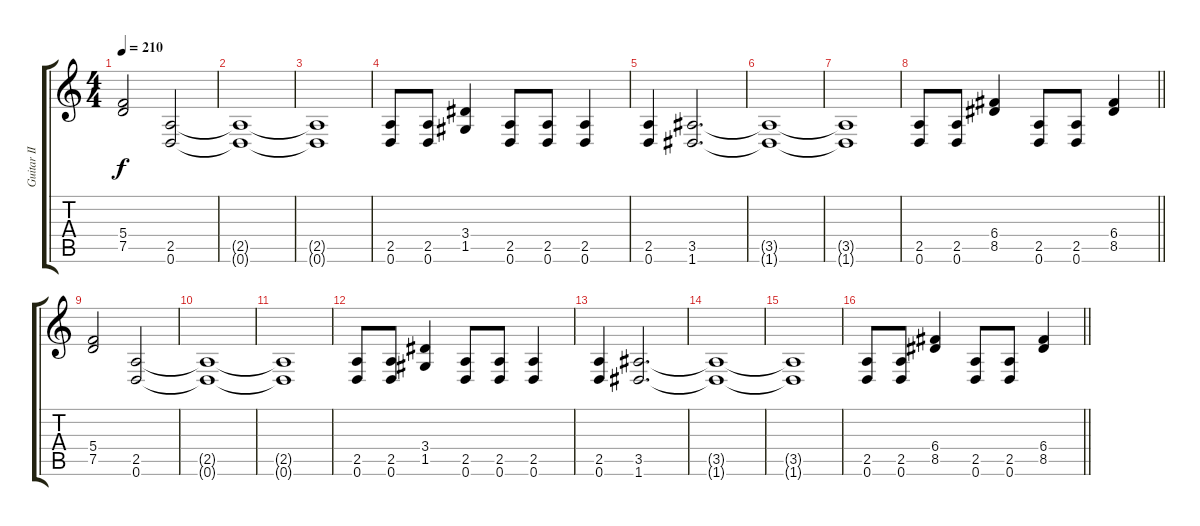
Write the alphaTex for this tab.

\track ("Guitar II" "Guitar II") {instrument distortionguitar}
\staff {score tabs}
\tuning (D4 A3 F3 C3 G2 D2) {hide}
\ts (4 4)
\tempo 210
\clef g2
\ks c
(5.4 7.5).2{dy f} (2.5 0.6).2 |
(2.5{t} 0.6{t}).1 |
(2.5{t} 0.6{t}).1 |
(2.5 0.6).8 (2.5 0.6).8 (3.4 1.5).4 (2.5 0.6).8 (2.5 0.6).8 (2.5 0.6).4 |
(2.5 0.6).4 (3.5 1.6).2{d} |
(3.5{t} 1.6{t}).1 |
(3.5{t} 1.6{t}).1 |
\barLineRight lightlight
(2.5 0.6).8 (2.5 0.6).8 (6.4 8.5).4 (2.5 0.6).8 (2.5 0.6).8 (6.4 8.5).4 |
\section ("" "")
(5.4 7.5).2 (2.5 0.6).2 |
(2.5{t} 0.6{t}).1 |
(2.5{t} 0.6{t}).1 |
(2.5 0.6).8 (2.5 0.6).8 (3.4 1.5).4 (2.5 0.6).8 (2.5 0.6).8 (2.5 0.6).4 |
(2.5 0.6).4 (3.5 1.6).2{d} |
(3.5{t} 1.6{t}).1 |
(3.5{t} 1.6{t}).1 |
\barLineRight lightlight
(2.5 0.6).8 (2.5 0.6).8 (6.4 8.5).4 (2.5 0.6).8 (2.5 0.6).8 (6.4 8.5).4
